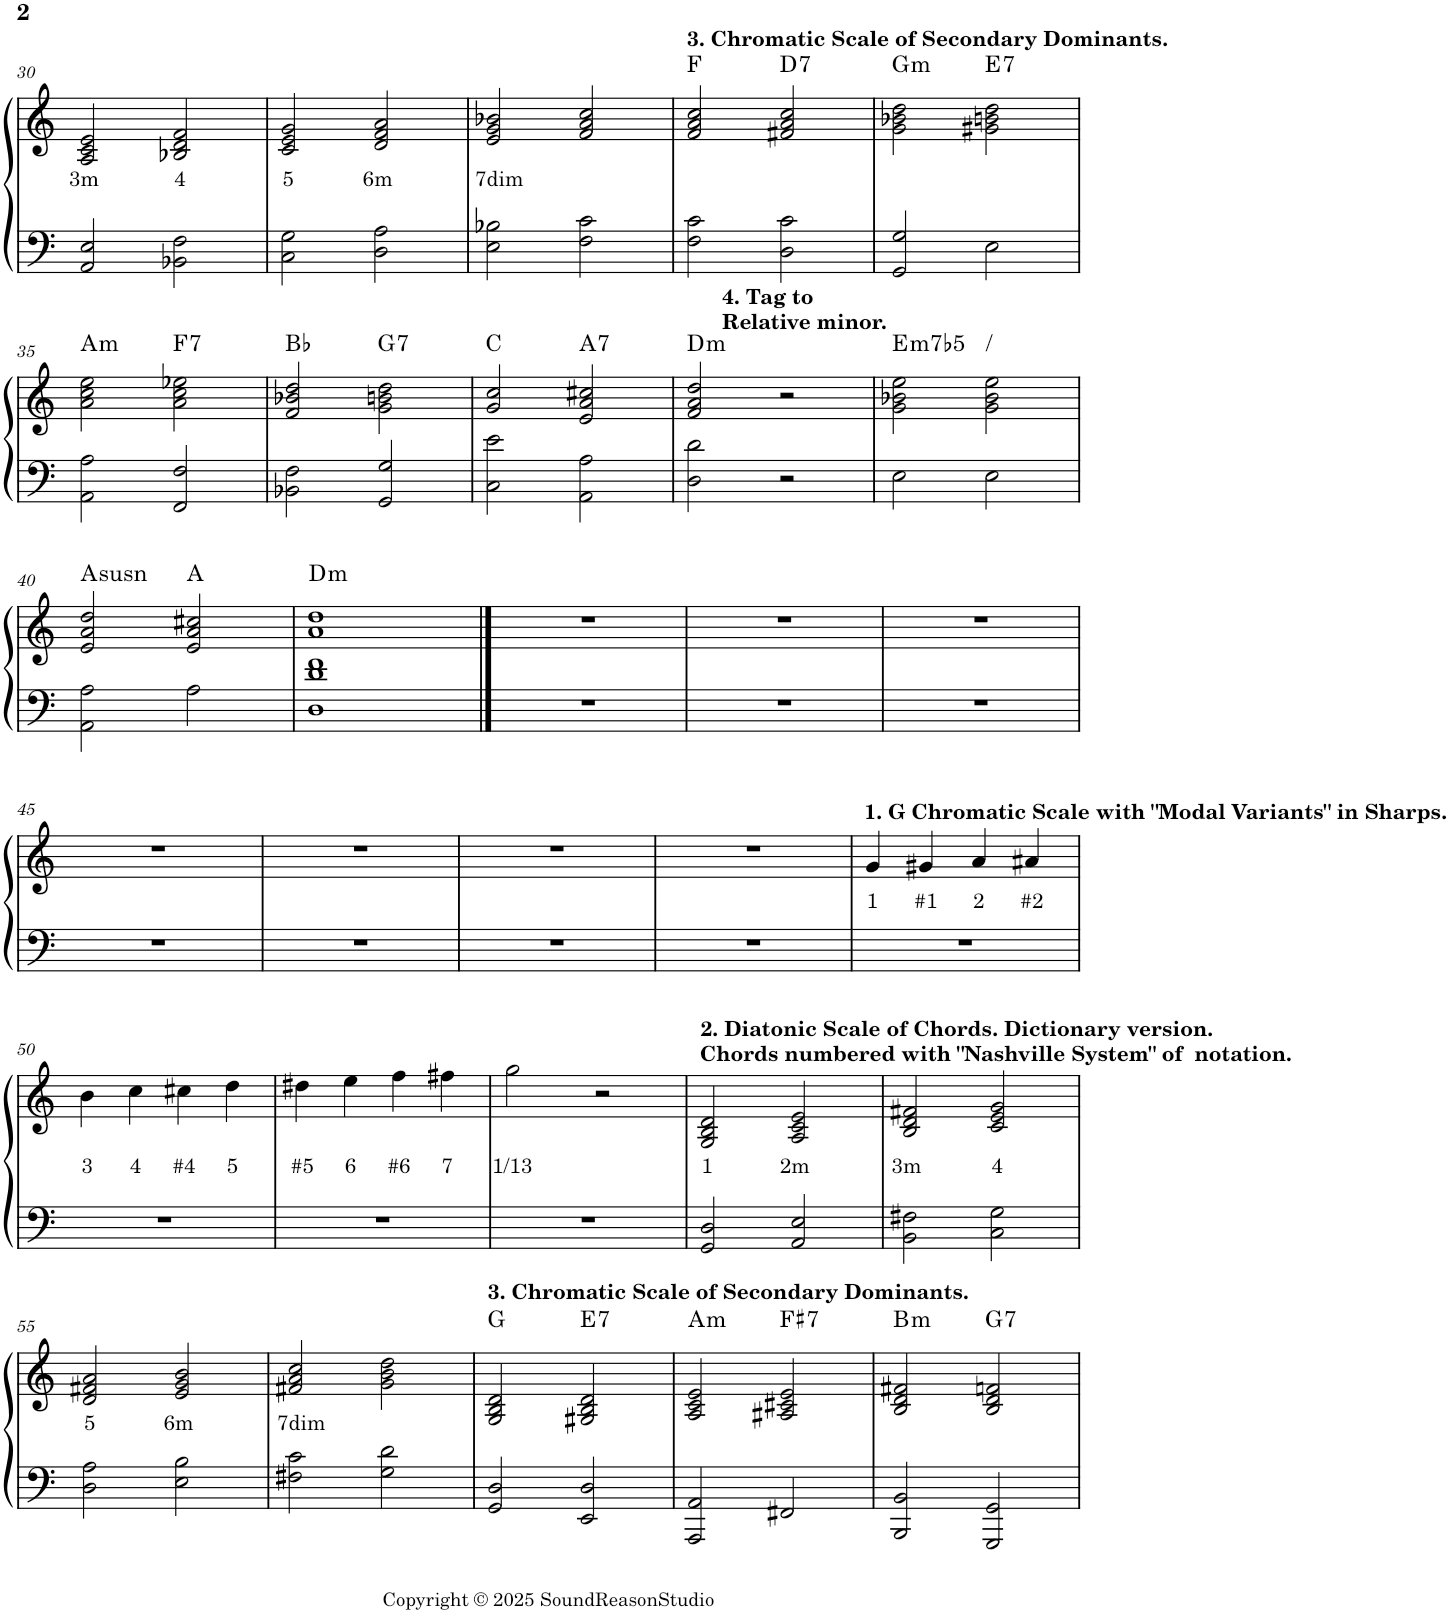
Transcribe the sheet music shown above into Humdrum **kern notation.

**kern	**kern	**text	**harte
*part1	*part1	*part1	*part1
*staff2	*staff1	*staff1	*
*I"Piano	*	*	*
*I'Pno.	*	*	*
!!LO:PB:g=z
*clefF4	*clefG2	*	*
*k[]	*k[]	*	*
*M4/4	*M4/4	*	*
=30	=30	=30	=30
!	!	!LO:LY:b	!
2AA/ 2E/	2A/ 2c/ 2e/	3m	.
!	!	!LO:LY:b	!
2BB-X\ 2F\	2B-X/ 2d/ 2f/	4	.
=31	=31	=31	=31
!	!	!LO:LY:b	!
2C\ 2G\	2c/ 2e/ 2g/	5	.
!	!	!LO:LY:b	!
2D\ 2A\	2d/ 2f/ 2a/	6m	.
=32	=32	=32	=32
!	!	!LO:LY:b	!
2E\ 2B-X\	2e/ 2g/ 2b-X/	7dim	.
2F\ 2c\	2f/ 2a/ 2cc/	.	.
=33	=33	=33	=33
!	!LO:TX:a:B:t=3. Chromatic Scale of Secondary Dominants.	!	!
2F\ 2c\	2f/ 2a/ 2cc/	.	F:maj
!	!	!	!LO:H:kt=7
2D\ 2c\	2f#X/ 2a/ 2cc/	.	D:7
=34	=34	=34	=34
!	!	!	!LO:H:kt=m
2GG/ 2G/	2g\ 2b-X\ 2dd\	.	G:min
!	!	!	!LO:H:kt=7
2E\	2g#X\ 2bn\ 2dd\	.	E:7
!!LO:LB:g=z
=35	=35	=35	=35
!	!	!	!LO:H:kt=m
2AA\ 2A\	2a\ 2cc\ 2ee\	.	A:min
!	!	!	!LO:H:kt=7
2FF/ 2F/	2a\ 2cc\ 2ee-X\	.	F:7
=36	=36	=36	=36
2BB-X\ 2F\	2f/ 2b-X/ 2dd/	.	Bb:maj
!	!	!	!LO:H:kt=7
2GG/ 2G/	2g\ 2bn\ 2dd\	.	G:7
=37	=37	=37	=37
2C\ 2e\	2g/ 2cc/	.	C:maj
!	!	!	!LO:H:kt=7
2AA\ 2A\	2e/ 2a/ 2cc#X/	.	A:7
=38	=38	=38	=38
!	!	!	!LO:H:kt=m
2D\ 2d\	2f/ 2a/ 2dd/	.	D:min
!	!LO:TX:a:B:t=4. Tag to	!	!
!	!LO:TX:a:t=Relative minor.	!	!
2r	2r	.	.
=39	=39	=39	=39
!	!	!	!LO:H:kt=m7b5
2E\	2g\ 2b-X\ 2ee\	.	E:hdim7
!	!	!	!LO:H:kt=/
2E\	2g\ 2b-\ 2ee\	.	N
!!LO:LB:g=z
=40	=40	=40	=40
!	!	!	!LO:H:kt=n
2AA\ 2A\	2e/ 2a/ 2dd/	.	A:maj
2A\	2e/ 2a/ 2cc#X/	.	A:maj
=41	=41	=41	=41
!	!	!	!LO:H:kt=m
1D 1d 1f	1a 1dd	.	D:min
==42	==42	==42	==42
1r	1r	.	.
=43	=43	=43	=43
1r	1r	.	.
=44	=44	=44	=44
1r	1r	.	.
!!LO:LB:g=z
=45	=45	=45	=45
1r	1r	.	.
=46	=46	=46	=46
1r	1r	.	.
=47	=47	=47	=47
1r	1r	.	.
=48	=48	=48	=48
1r	1r	.	.
=49	=49	=49	=49
!	!LO:TX:a:B:t=1. G Chromatic Scale with "Modal Variants" in Sharps.	!	!
!	!	!LO:LY:b	!
1r	4g/	1	.
!	!	!LO:LY:b	!
.	4g#X/	#1	.
!	!	!LO:LY:b	!
.	4a/	2	.
!	!	!LO:LY:b	!
.	4a#X/	#2	.
!!LO:LB:g=z
=50	=50	=50	=50
!	!	!LO:LY:b	!
1r	4b\	3	.
!	!	!LO:LY:b	!
.	4cc\	4	.
!	!	!LO:LY:b	!
.	4cc#X\	#4	.
!	!	!LO:LY:b	!
.	4dd\	5	.
=51	=51	=51	=51
!	!	!LO:LY:b	!
1r	4dd#X\	#5	.
!	!	!LO:LY:b	!
.	4ee\	6	.
!	!	!LO:LY:b	!
.	4ff\	#6	.
!	!	!LO:LY:b	!
.	4ff#X\	7	.
=52	=52	=52	=52
!	!	!LO:LY:b	!
1r	2gg\	1/13	.
.	2r	.	.
=53	=53	=53	=53
!	!LO:TX:a:B:t=2. Diatonic Scale of Chords. Dictionary version.	!	!
!	!LO:TX:a:t=Chords numbered with "Nashville System" of  notation.	!	!
!	!	!LO:LY:b	!
2GG/ 2D/	2G/ 2B/ 2d/	1	.
!	!	!LO:LY:b	!
2AA/ 2E/	2A/ 2c/ 2e/	2m	.
=54	=54	=54	=54
!	!	!LO:LY:b	!
2BB\ 2F#X\	2B/ 2d/ 2f#X/	3m	.
!	!	!LO:LY:b	!
2C\ 2G\	2c/ 2e/ 2g/	4	.
!!LO:LB:g=z
=55	=55	=55	=55
!	!	!LO:LY:b	!
2D\ 2A\	2d/ 2f#X/ 2a/	5	.
!	!	!LO:LY:b	!
2E\ 2B\	2e/ 2g/ 2b/	6m	.
=56	=56	=56	=56
!	!	!LO:LY:b	!
2F#X\ 2c\	2f#X/ 2a/ 2cc/	7dim	.
2G\ 2d\	2g\ 2b\ 2dd\	.	.
=57	=57	=57	=57
!	!LO:TX:a:B:t=3. Chromatic Scale of Secondary Dominants.	!	!
2GG/ 2D/	2G/ 2B/ 2d/	.	G:maj
!	!	!	!LO:H:kt=7
2EE/ 2D/	2G#X/ 2B/ 2d/	.	E:7
=58	=58	=58	=58
!	!	!	!LO:H:kt=m
2AAA/ 2AA/	2A/ 2c/ 2e/	.	A:min
!	!	!	!LO:H:kt=7
2FF#X/	2A#X/ 2c#X/ 2e/	.	F#:7
=59	=59	=59	=59
!	!	!	!LO:H:kt=m
2BBB/ 2BB/	2B/ 2d/ 2f#X/	.	B:min
!	!	!	!LO:H:kt=7
2GGG/ 2GG/	2B/ 2d/ 2fn/	.	G:7
=	=	=	=
*-	*-	*-	*-
